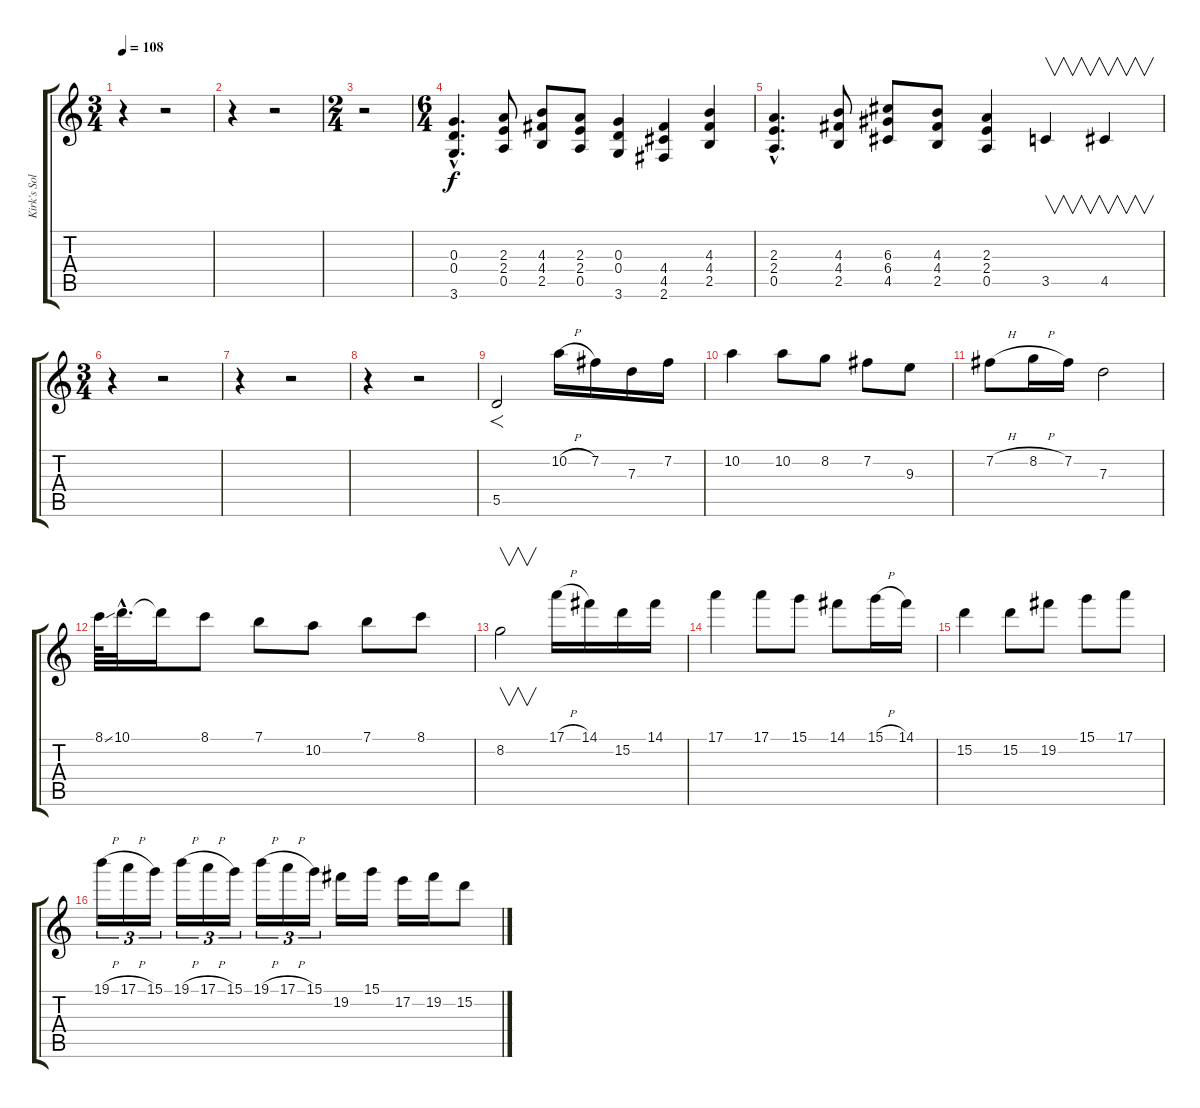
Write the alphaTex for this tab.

\track ("Kirk's Solo" "Kirk's Sol") {instrument distortionguitar}
\staff {score tabs}
\tuning (E4 B3 G3 D3 A2 E2) {hide}
\ts (3 4)
\tempo 108
\clef g2
\ks c
r.4{dy f} r.2 |
r.4 r.2 |
\ts (2 4)
r.2 |
\ts (6 4)
(0.3{hac} 0.4{hac} 3.6{hac}).4{d instrument distortionguitar} (2.3 2.4 0.5).8 (4.3 4.4 2.5).8 (2.3 2.4 0.5).8 (0.3 0.4 3.6).4 (4.4 4.5 2.6).4 (4.3 4.4 2.5).4 |
(2.3{hac} 2.4{hac} 0.5{hac}).4{d} (4.3 4.4 2.5).8 (6.3 6.4 4.5).8 (4.3 4.4 2.5).8 (2.3 2.4 0.5).4 3.5.4{v} 4.5.4{v} |
\ts (3 4)
r.4 r.2 |
r.4 r.2 |
r.4 r.2 |
5.5.2{f instrument electricguitarclean} 10.2{h}.16 7.2.16 7.3.16 7.2.16 |
10.2.4 10.2.8 8.2.8 7.2.8 9.3.8 |
7.2{h}.8 8.2{h}.16 7.2.16 7.3.2 |
8.1{ss}.64 10.1{hac}.32{d} 10.1{t}.16 8.1.8 7.1.8 10.2.8 7.1.8 8.1.8 |
8.2.2{v} 17.1{h}.16 14.1.16 15.2.16 14.1.16 |
17.1.4 17.1.8 15.1.8 14.1.8 15.1{h}.16 14.1.16 |
15.2.4 15.2.8 19.2.8 15.1.8 17.1.8 |
19.1{h}.16{tu (3 2)} 17.1{h}.16{tu (3 2)} 15.1.16{tu (3 2)} 19.1{h}.16{tu (3 2)} 17.1{h}.16{tu (3 2)} 15.1.16{tu (3 2)} 19.1{h}.16{tu (3 2)} 17.1{h}.16{tu (3 2)} 15.1.16{tu (3 2)} 19.2.16 15.1.16 17.2.16 19.2.16 15.2.8
